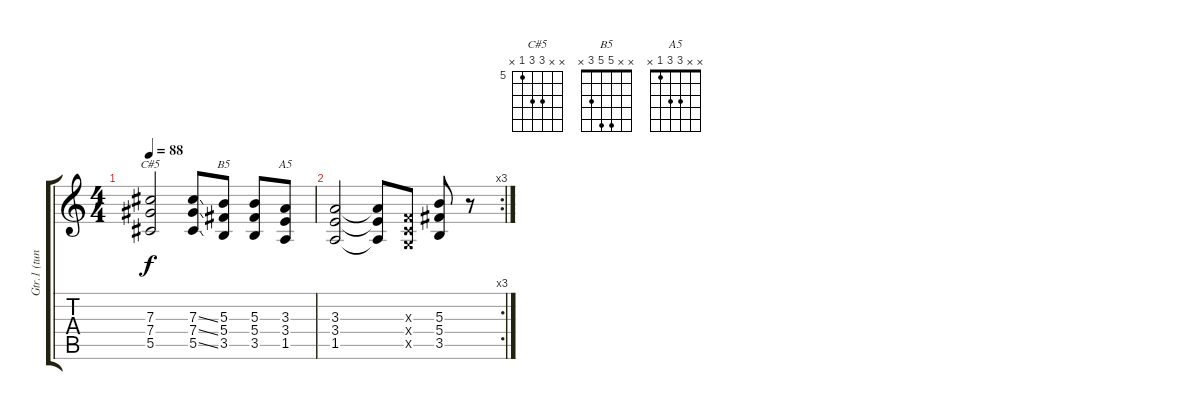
\track ("Gtr.1 (tune dwn 1/2 step)" "Gtr.1 (tun") {instrument electricguitarclean}
\staff {score tabs}
\tuning (Eb4 Bb3 Gb3 Db3 Ab2 Eb2) {hide}
\chord ("C#5" x x 7 7 5 x) {firstfret 5}
\chord ("B5" x x 5 5 3 x)
\chord ("A5" x x 3 3 1 x)
\ts (4 4)
\tempo 88
\clef g2
\ks c
(7.3 7.4 5.5).2{ch "C#5" dy f} (7.3{ss} 7.4{ss} 5.5{ss}).8 (5.3 5.4 3.5).8{ch "B5"} (5.3 5.4 3.5).8 (3.3 3.4 1.5).8{ch "A5"} |
\rc 3
(3.3 3.4 1.5).2 (3.3{t} 3.4{t} 1.5{t}).8 (-1.3{x} -1.4{x} -1.5{x}).8 (5.3 5.4 3.5).8 r.8
